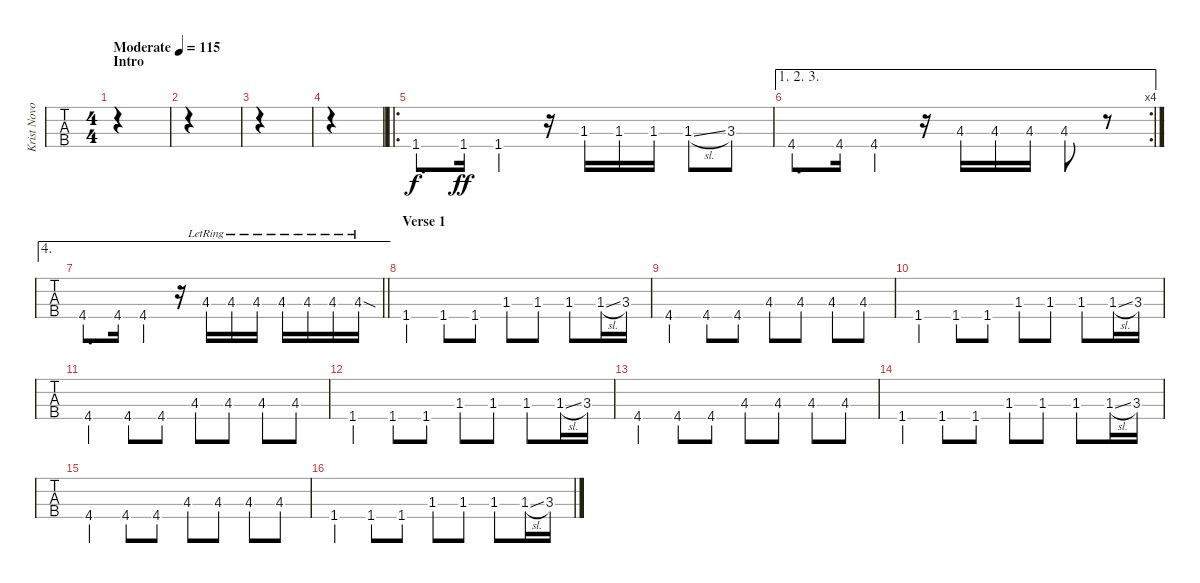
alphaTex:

\track ("Krist Novoselic" "Krist Novo") {instrument electricbasspick}
\staff {tabs}
\tuning (G2 D2 A1 E1) {hide}
\ts (4 4)
\section ("" "Intro")
\tempo (115 "Moderate")
\clef f4
\ks c
|
|
|
|
\ro
1.4.8{d} 1.4.16{dy ff} 1.4.4 r.16 1.3.16 1.3.16 1.3.16 1.3{sl}.8 3.3.8 |
\ae (1 2 3)
\rc 4
4.4.8{d} 4.4.16 4.4.4 r.16 4.3.16 4.3.16 4.3.16 4.3.8 r.8 |
\ae 4
\barLineRight lightlight
4.4.8{d} 4.4.16 4.4.4 r.16 4.3{lr}.16 4.3{lr}.16 4.3{lr}.16 4.3{lr}.16 4.3{lr}.16 4.3{lr}.16 4.3{sod lr}.16 |
\section ("" "Verse 1")
1.4.4 1.4.8 1.4.8 1.3.8 1.3.8 1.3.8 1.3{sl}.16 3.3.16 |
4.4.4 4.4.8 4.4.8 4.3.8 4.3.8 4.3.8 4.3.8 |
1.4.4 1.4.8 1.4.8 1.3.8 1.3.8 1.3.8 1.3{sl}.16 3.3.16 |
4.4.4 4.4.8 4.4.8 4.3.8 4.3.8 4.3.8 4.3.8 |
1.4.4 1.4.8 1.4.8 1.3.8 1.3.8 1.3.8 1.3{sl}.16 3.3.16 |
4.4.4 4.4.8 4.4.8 4.3.8 4.3.8 4.3.8 4.3.8 |
1.4.4 1.4.8 1.4.8 1.3.8 1.3.8 1.3.8 1.3{sl}.16 3.3.16 |
4.4.4 4.4.8 4.4.8 4.3.8 4.3.8 4.3.8 4.3.8 |
1.4.4 1.4.8 1.4.8 1.3.8 1.3.8 1.3.8 1.3{sl}.16 3.3.16
